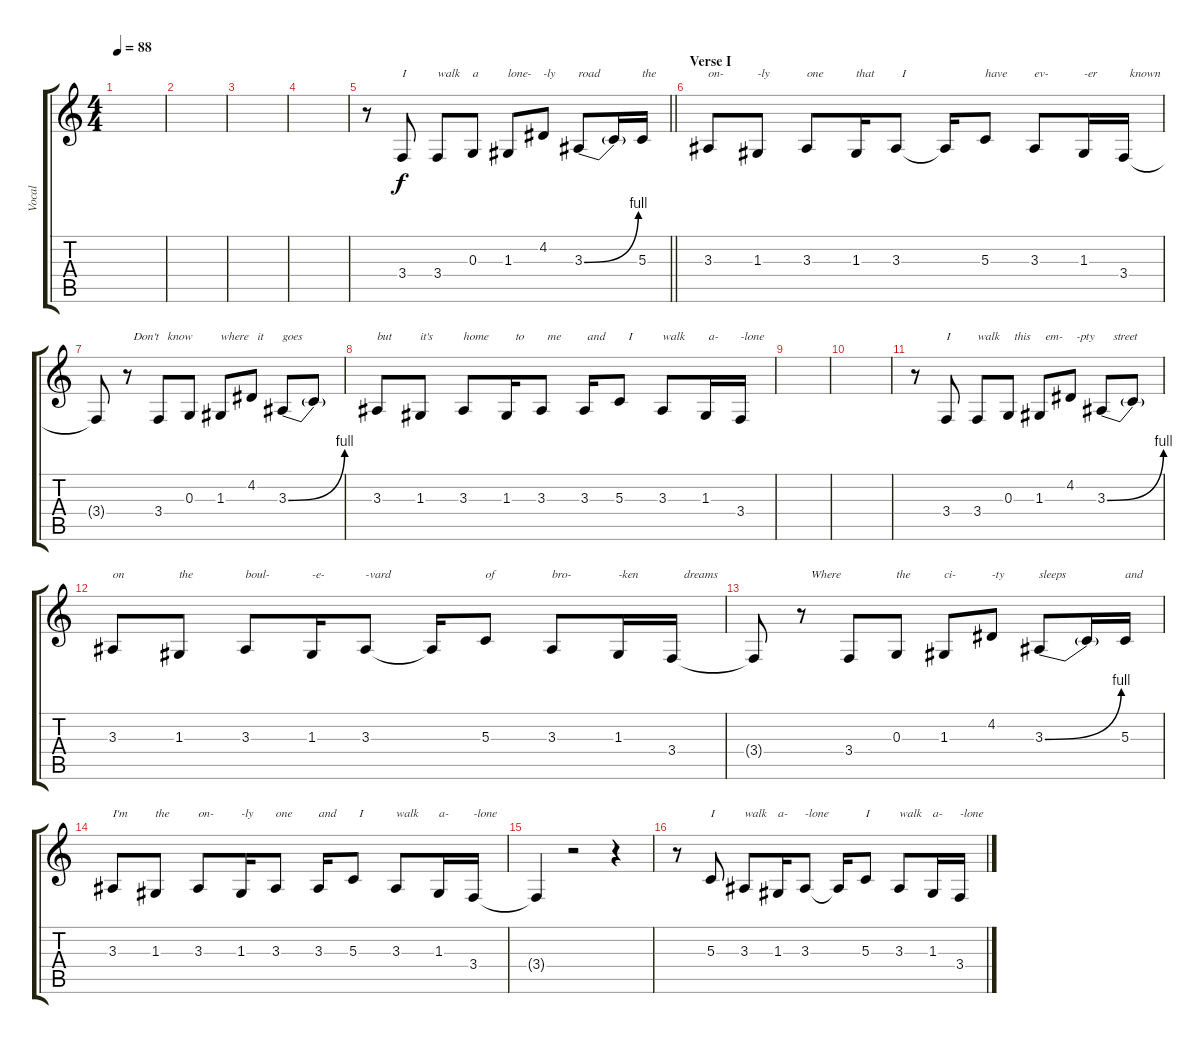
\track ("Vocal" "Vocal") {instrument lead1square}
\staff {score tabs}
\tuning (E4 B3 G3 D3 A2 E2) {hide}
\ts (4 4)
\tempo 88
\clef g2
\ks c
|
|
|
|
\barLineRight lightlight
r.8 3.4.8{txt "I"} 3.4.8{txt "walk"} 0.3.8{txt "a"} 1.3.8{txt "lone-"} 4.2.8{txt "-ly"} 3.3{be (bend 0 0 60 4)}.8{txt "road"} 3.3{t}.16 5.3.16{txt "the"} |
\section ("" "Verse I")
3.3.8{txt "on-"} 1.3.8{txt "-ly"} 3.3.8{txt "one"} 1.3.16{txt "that"} 3.3.8{txt "  I"} 3.3{t}.16 5.3.8{txt "have"} 3.3.8{txt "ev-"} 1.3.16{txt "-er"} 3.4.16{txt "  known"} |
3.4{t}.8 r.8{txt "  Don't"} 3.4.8{txt "   know"} 0.3.8 1.3.8{txt "where"} 4.2.8{txt "  it"} 3.3{be (bend 0 0 60 4)}.8{txt "goes"} 3.3{t}.8 |
3.3.8{txt "but"} 1.3.8{txt "it's"} 3.3.8{txt "home"} 1.3.16{txt "   to"} 3.3.8{txt "  me"} 3.3.16{txt " and"} 5.3.8{txt "   I"} 3.3.8{txt "walk"} 1.3.16{txt " a-"} 3.4.16{txt "-lone"} |
|
|
r.8 3.4.8{txt "I"} 3.4.8{txt "walk"} 0.3.8{txt "  this"} 1.3.8{txt "  em-"} 4.2.8{txt "  -pty"} 3.3{be (bend 0 0 60 4)}.8{txt "    street"} 3.3{t}.8 |
3.3.8{txt "on"} 1.3.8{txt "the"} 3.3.8{txt "boul-"} 1.3.16{txt "-e-"} 3.3.8{txt "-vard"} 3.3{t}.16 5.3.8{txt "of"} 3.3.8{txt "bro-"} 1.3.16{txt "-ken"} 3.4.16{txt "    dreams"} |
3.4{t}.8 r.8{txt "   Where"} 3.4.8 0.3.8{txt "the"} 1.3.8{txt "ci-"} 4.2.8{txt "-ty"} 3.3{be (bend 0 0 60 4)}.8{txt "sleeps"} 3.3{t}.16 5.3.16{txt "and"} |
3.3.8{txt "I'm"} 1.3.8{txt "the"} 3.3.8{txt "on-"} 1.3.16{txt "-ly"} 3.3.8{txt "one"} 3.3.16{txt "and"} 5.3.8{txt "  I"} 3.3.8{txt "walk"} 1.3.16{txt "a-"} 3.4.16{txt "-lone"} |
3.4{t}.4 r.2 r.4 |
r.8 5.3.8{txt "I"} 3.3.8{txt "walk"} 1.3.16{txt "a-"} 3.3.8{txt "-lone"} 3.3{t}.16 5.3.8{txt "I"} 3.3.8{txt "walk"} 1.3.16{txt "a-"} 3.4.16{txt "-lone"}
